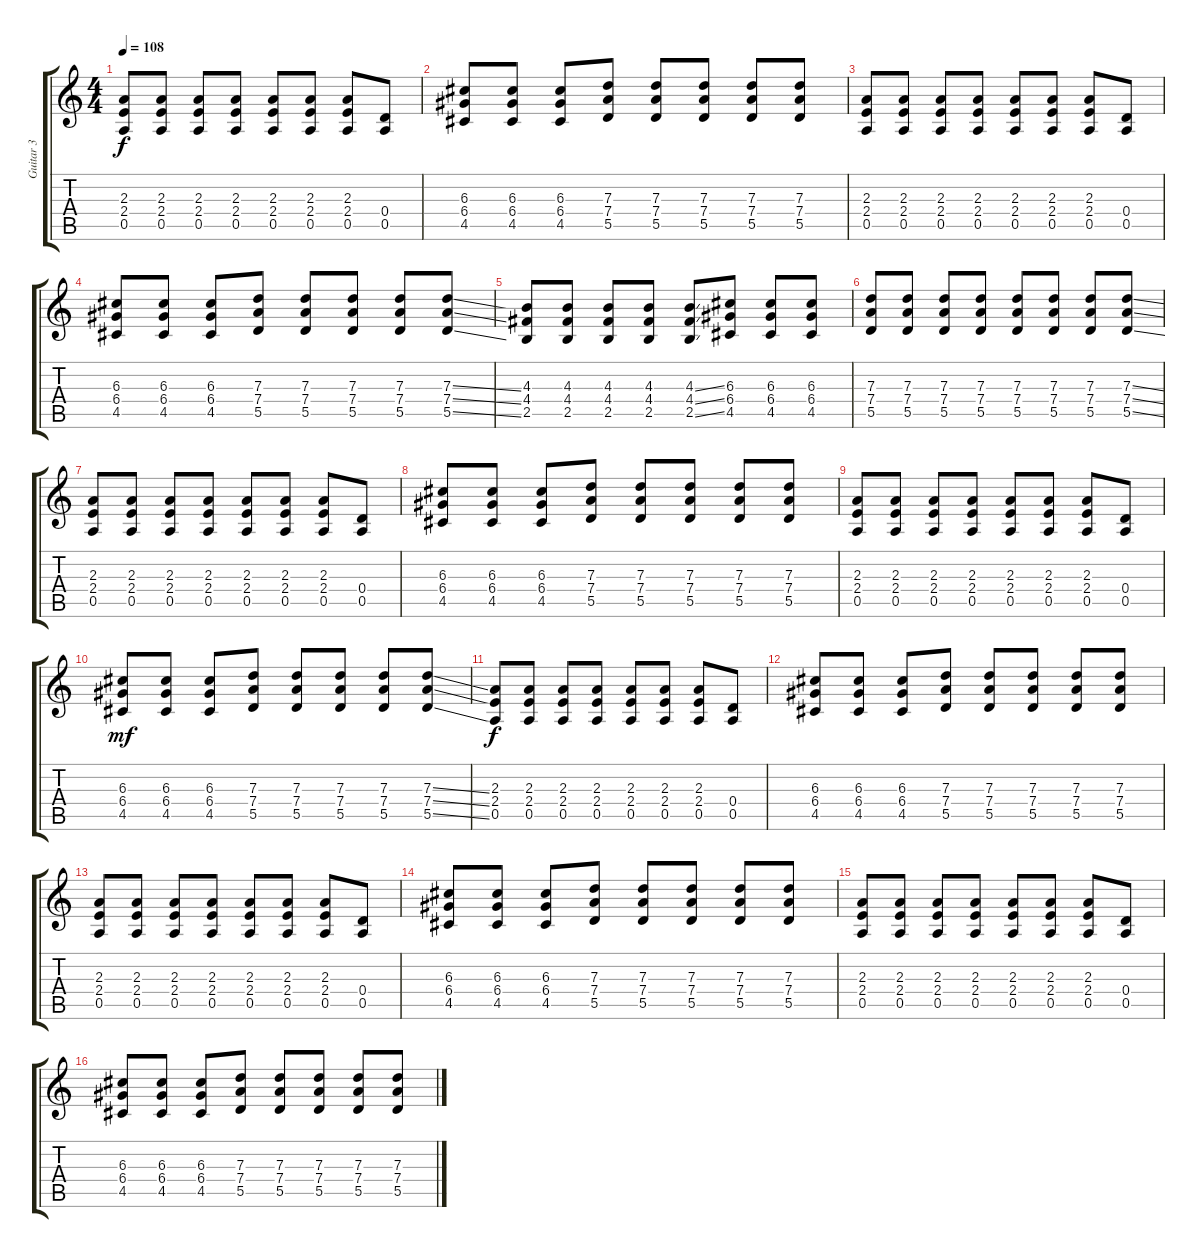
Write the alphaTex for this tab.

\track ("Guitar 3" "Guitar 3") {instrument distortionguitar}
\staff {score tabs}
\tuning (E4 B3 G3 D3 A2 E2) {hide}
\ts (4 4)
\tempo 108
\clef g2
\ks c
(2.3 2.4 0.5).8{dy f} (2.3 2.4 0.5).8 (2.3 2.4 0.5).8 (2.3 2.4 0.5).8 (2.3 2.4 0.5).8 (2.3 2.4 0.5).8 (2.3 2.4 0.5).8 (0.4 0.5).8 |
(6.3 6.4 4.5).8 (6.3 6.4 4.5).8 (6.3 6.4 4.5).8 (7.3 7.4 5.5).8 (7.3 7.4 5.5).8 (7.3 7.4 5.5).8 (7.3 7.4 5.5).8 (7.3 7.4 5.5).8 |
(2.3 2.4 0.5).8 (2.3 2.4 0.5).8 (2.3 2.4 0.5).8 (2.3 2.4 0.5).8 (2.3 2.4 0.5).8 (2.3 2.4 0.5).8 (2.3 2.4 0.5).8 (0.4 0.5).8 |
(6.3 6.4 4.5).8 (6.3 6.4 4.5).8 (6.3 6.4 4.5).8 (7.3 7.4 5.5).8 (7.3 7.4 5.5).8 (7.3 7.4 5.5).8 (7.3 7.4 5.5).8 (7.3{ss} 7.4{ss} 5.5{ss}).8 |
(4.3 4.4 2.5).8 (4.3 4.4 2.5).8 (4.3 4.4 2.5).8 (4.3 4.4 2.5).8 (4.3{ss} 4.4{ss} 2.5{ss}).8 (6.3 6.4 4.5).8 (6.3 6.4 4.5).8 (6.3 6.4 4.5).8 |
(7.3 7.4 5.5).8 (7.3 7.4 5.5).8 (7.3 7.4 5.5).8 (7.3 7.4 5.5).8 (7.3 7.4 5.5).8 (7.3 7.4 5.5).8 (7.3 7.4 5.5).8 (7.3{ss} 7.4{ss} 5.5{ss}).8 |
(2.3 2.4 0.5).8 (2.3 2.4 0.5).8 (2.3 2.4 0.5).8 (2.3 2.4 0.5).8 (2.3 2.4 0.5).8 (2.3 2.4 0.5).8 (2.3 2.4 0.5).8 (0.4 0.5).8 |
(6.3 6.4 4.5).8 (6.3 6.4 4.5).8 (6.3 6.4 4.5).8 (7.3 7.4 5.5).8 (7.3 7.4 5.5).8 (7.3 7.4 5.5).8 (7.3 7.4 5.5).8 (7.3 7.4 5.5).8 |
(2.3 2.4 0.5).8 (2.3 2.4 0.5).8 (2.3 2.4 0.5).8 (2.3 2.4 0.5).8 (2.3 2.4 0.5).8 (2.3 2.4 0.5).8 (2.3 2.4 0.5).8 (0.4 0.5).8 |
(6.3 6.4 4.5).8{dy mf} (6.3 6.4 4.5).8 (6.3 6.4 4.5).8 (7.3 7.4 5.5).8 (7.3 7.4 5.5).8 (7.3 7.4 5.5).8 (7.3 7.4 5.5).8 (7.3{ss} 7.4{ss} 5.5{ss}).8 |
(2.3 2.4 0.5).8{dy f} (2.3 2.4 0.5).8 (2.3 2.4 0.5).8 (2.3 2.4 0.5).8 (2.3 2.4 0.5).8 (2.3 2.4 0.5).8 (2.3 2.4 0.5).8 (0.4 0.5).8 |
(6.3 6.4 4.5).8 (6.3 6.4 4.5).8 (6.3 6.4 4.5).8 (7.3 7.4 5.5).8 (7.3 7.4 5.5).8 (7.3 7.4 5.5).8 (7.3 7.4 5.5).8 (7.3 7.4 5.5).8 |
(2.3 2.4 0.5).8 (2.3 2.4 0.5).8 (2.3 2.4 0.5).8 (2.3 2.4 0.5).8 (2.3 2.4 0.5).8 (2.3 2.4 0.5).8 (2.3 2.4 0.5).8 (0.4 0.5).8 |
(6.3 6.4 4.5).8 (6.3 6.4 4.5).8 (6.3 6.4 4.5).8 (7.3 7.4 5.5).8 (7.3 7.4 5.5).8 (7.3 7.4 5.5).8 (7.3 7.4 5.5).8 (7.3 7.4 5.5).8 |
(2.3 2.4 0.5).8 (2.3 2.4 0.5).8 (2.3 2.4 0.5).8 (2.3 2.4 0.5).8 (2.3 2.4 0.5).8 (2.3 2.4 0.5).8 (2.3 2.4 0.5).8 (0.4 0.5).8 |
(6.3 6.4 4.5).8 (6.3 6.4 4.5).8 (6.3 6.4 4.5).8 (7.3 7.4 5.5).8 (7.3 7.4 5.5).8 (7.3 7.4 5.5).8 (7.3 7.4 5.5).8 (7.3 7.4 5.5).8
